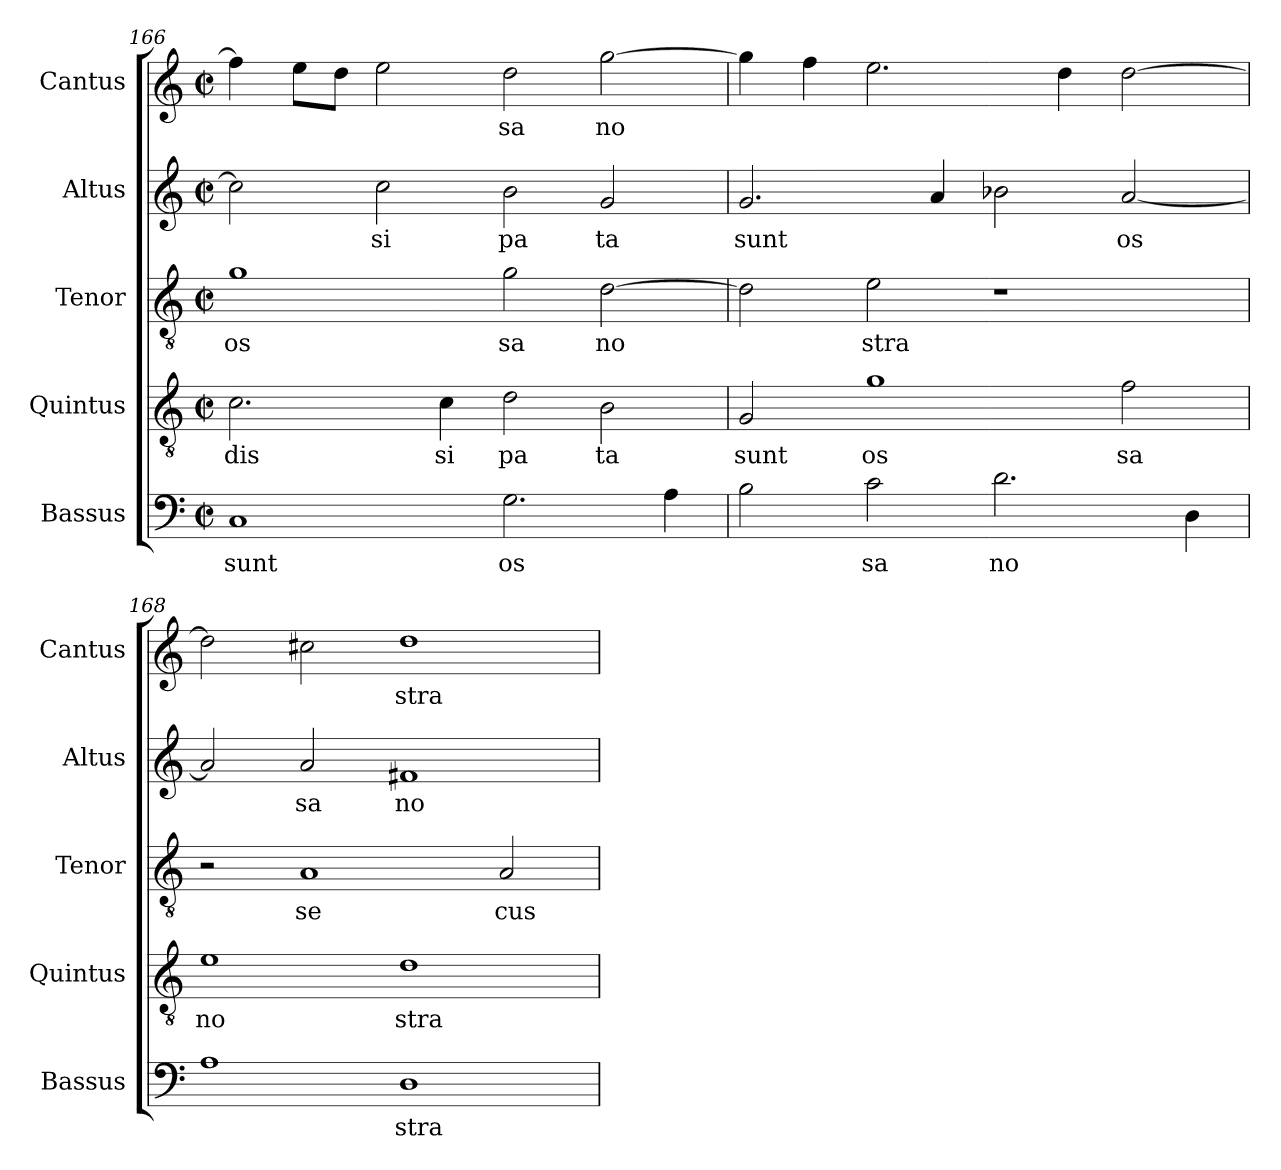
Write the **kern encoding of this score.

**kern	**text	**kern	**text	**kern	**text	**kern	**text	**kern	**text
*part5	*part5	*part4	*part4	*part3	*part3	*part2	*part2	*part1	*part1
*staff5	*staff5	*staff4	*staff4	*staff3	*staff3	*staff2	*staff2	*staff1	*staff1
*I"Bassus	*	*I"Quintus	*	*I"Tenor	*	*I"Altus	*	*I"Cantus	*
*I'Bassus	*	*I'Quintus	*	*I'Tenor	*	*I'Altus	*	*I'Cantus	*
*clefF4	*	*clefGv2	*	*clefGv2	*	*clefG2	*	*clefG2	*
*k[]	*	*k[]	*	*k[]	*	*k[]	*	*k[]	*
*C:	*	*C:	*	*C:	*	*C:	*	*C:	*
*M2/2	*	*M2/2	*	*M2/2	*	*M2/2	*	*M2/2	*
*met(c|)	*	*met(c|)	*	*met(c|)	*	*met(c|)	*	*met(c|)	*
=166	=166	=166	=166	=166	=166	=166	=166	=166	=166
!	!LO:LY:b:cj	!	!LO:LY:b:cj	!	!LO:LY:b:cj	!	!LO:LY:b:cj	!	!LO:LY:b:cj
1C	sunt	2.c\	dis	1g	os	2cc\]	.	4ff\]	.
!	!	!	!	!	!	!	!	!	!LO:LY:b:cj
.	.	.	.	.	.	.	.	8ee\L	.
!	!	!	!	!	!	!	!	!	!LO:LY:b:cj
.	.	.	.	.	.	.	.	8dd\J	.
!	!	!	!	!	!	!	!LO:LY:b:cj	!	!LO:LY:b:cj
.	.	.	.	.	.	2cc\	si	2ee\	.
!	!	!	!LO:LY:b:cj	!	!	!	!	!	!
.	.	4c\	si	.	.	.	.	.	.
!	!LO:LY:b:cj	!	!LO:LY:b:cj	!	!LO:LY:b:cj	!	!LO:LY:b:cj	!	!LO:LY:b:cj
2.G\	os	2d\	pa	2g\	sa	2b\	pa	2dd\	sa
!	!	!	!LO:LY:b:cj	!	!LO:LY:b:cj	!	!LO:LY:b:cj	!	!LO:LY:b:cj
.	.	2B\	ta	[>2d\	no	2g/	ta	[>2gg\	no
!	!LO:LY:b:cj	!	!	!	!	!	!	!	!
4A\	.	.	.	.	.	.	.	.	.
=167	=167	=167	=167	=167	=167	=167	=167	=167	=167
!	!LO:LY:b:cj	!	!LO:LY:b:cj	!	!LO:LY:b:cj	!	!LO:LY:b:cj	!	!LO:LY:b:cj
2B\	.	2G/	sunt	2d\]	.	2.g/	sunt	4gg\]	.
!	!	!	!	!	!	!	!	!	!LO:LY:b:cj
.	.	.	.	.	.	.	.	4ff\	.
!	!LO:LY:b:cj	!	!LO:LY:b:cj	!	!LO:LY:b:cj	!	!	!	!LO:LY:b:cj
2c\	sa	1g	os	2e\	stra	.	.	2.ee\	.
!	!	!	!	!	!	!	!LO:LY:b:cj	!	!
.	.	.	.	.	.	4a/	.	.	.
!	!LO:LY:b:cj	!	!	!	!	!	!LO:LY:b:cj	!	!
2.d\	no	.	.	1r	.	2b-X\	.	.	.
!	!	!	!	!	!	!	!	!	!LO:LY:b:cj
.	.	.	.	.	.	.	.	4dd\	.
!	!	!	!LO:LY:b:cj	!	!	!	!LO:LY:b:cj	!	!LO:LY:b:cj
.	.	2f\	sa	.	.	[<2a/	os	[>2dd\	.
!	!LO:LY:b:cj	!	!	!	!	!	!	!	!
4D\	.	.	.	.	.	.	.	.	.
=168	=168	=168	=168	=168	=168	=168	=168	=168	=168
!	!LO:LY:b:cj	!	!LO:LY:b:cj	!	!	!	!LO:LY:b:cj	!	!LO:LY:b:cj
1A	.	1e	no	2r	.	2a/]	.	2dd\]	.
!	!	!	!	!	!LO:LY:b:cj	!	!LO:LY:b:cj	!	!LO:LY:b:cj
.	.	.	.	1A	se	2a/	sa	2cc#\	.
!	!LO:LY:b:cj	!	!LO:LY:b:cj	!	!	!	!LO:LY:b:cj	!	!LO:LY:b:cj
1D	stra	1d	stra	.	.	1f#X	no	1dd	stra
!	!	!	!	!	!LO:LY:b:cj	!	!	!	!
.	.	.	.	2A/	cus	.	.	.	.
=	=	=	=	=	=	=	=	=	=
*-	*-	*-	*-	*-	*-	*-	*-	*-	*-
